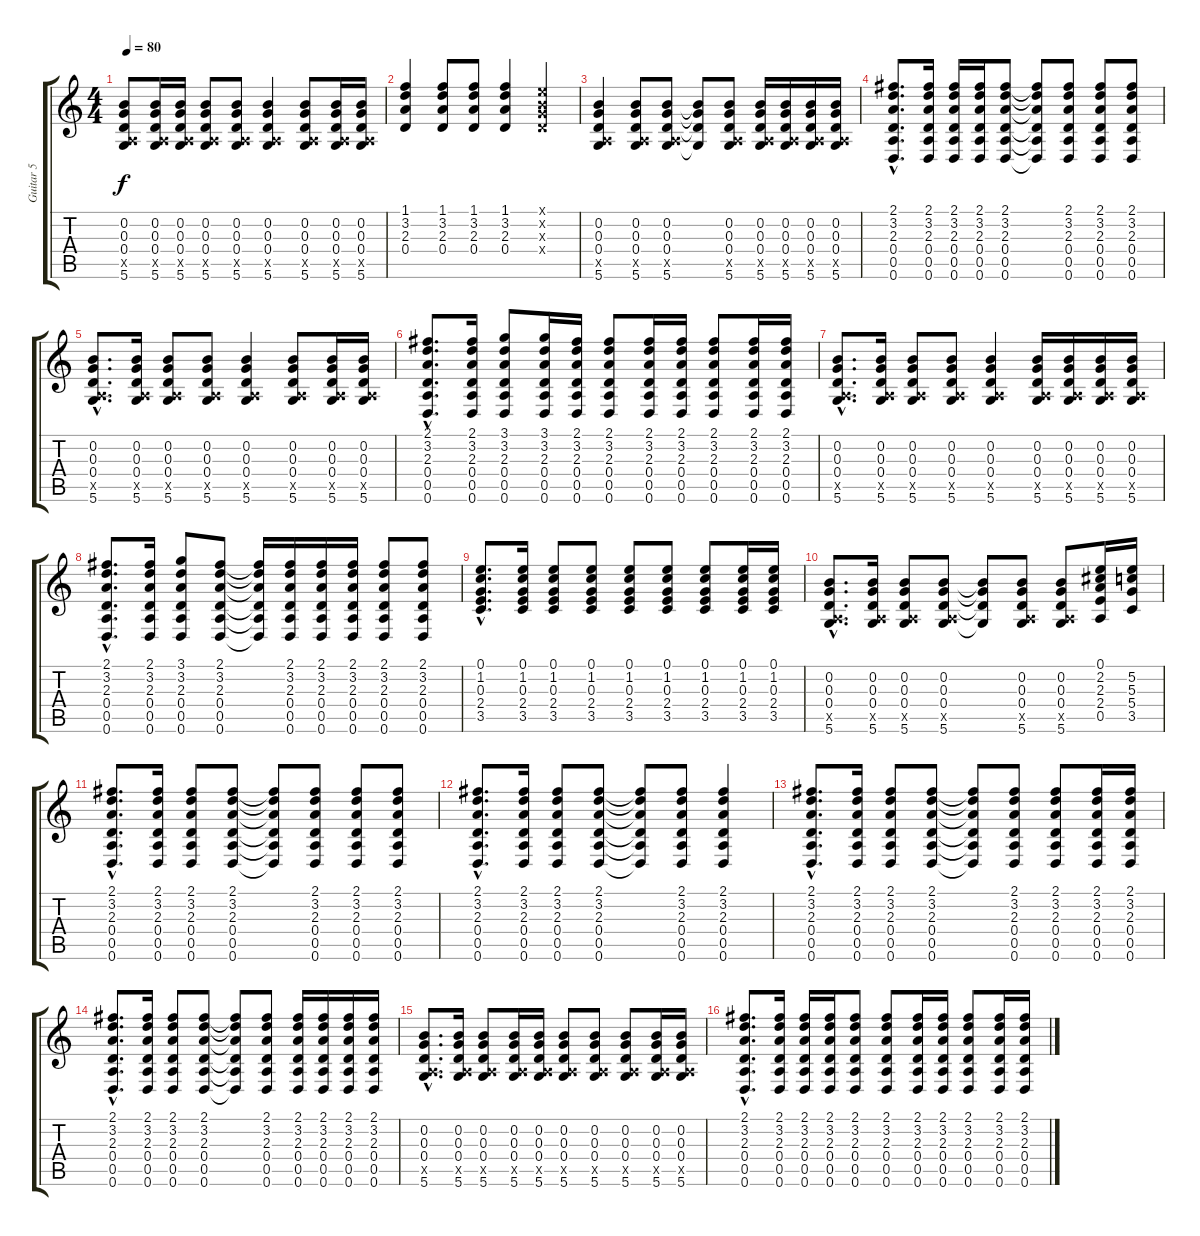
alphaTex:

\track ("Guitar 5" "Guitar 5") {instrument acousticguitarsteel}
\staff {score tabs}
\tuning (E4 B3 G3 D3 A2 D2) {hide}
\ts (4 4)
\tempo 80
\clef g2
\ks c
(0.2 0.3 0.4 0.5{x} 5.6).8{dy f} (0.2 0.3 0.4 0.5{x} 5.6).16 (0.2 0.3 0.4 0.5{x} 5.6).16 (0.2 0.3 0.4 0.5{x} 5.6).8 (0.2 0.3 0.4 0.5{x} 5.6).8 (0.2 0.3 0.4 0.5{x} 5.6).4 (0.2 0.3 0.4 0.5{x} 5.6).8 (0.2 0.3 0.4 0.5{x} 5.6).16 (0.2 0.3 0.4 0.5{x} 5.6).16 |
(1.1 3.2 2.3 0.4).4 (1.1 3.2 2.3 0.4).8 (1.1 3.2 2.3 0.4).8 (1.1 3.2 2.3 0.4).4 (0.1{x} 0.2{x} 0.3{x} 0.4{x}).4 |
(0.2 0.3 0.4 0.5{x} 5.6).4 (0.2 0.3 0.4 0.5{x} 5.6).8 (0.2 0.3 0.4 0.5{x} 5.6).8 (0.2{t} 0.3{t} 0.4{t} 5.6{t}).8 (0.2 0.3 0.4 0.5{x} 5.6).8 (0.2 0.3 0.4 0.5{x} 5.6).16 (0.2 0.3 0.4 0.5{x} 5.6).16 (0.2 0.3 0.4 0.5{x} 5.6).16 (0.2 0.3 0.4 0.5{x} 5.6).16 |
(2.1{hac} 3.2{hac} 2.3{hac} 0.4{hac} 0.5{hac} 0.6{hac}).8{d} (2.1 3.2 2.3 0.4 0.5 0.6).16 (2.1 3.2 2.3 0.4 0.5 0.6).16 (2.1 3.2 2.3 0.4 0.5 0.6).16 (2.1 3.2 2.3 0.4 0.5 0.6).8 (2.1{t} 3.2{t} 2.3{t} 0.4{t} 0.5{t} 0.6{t}).8 (2.1 3.2 2.3 0.4 0.5 0.6).8 (2.1 3.2 2.3 0.4 0.5 0.6).8 (2.1 3.2 2.3 0.4 0.5 0.6).8 |
(0.2{hac} 0.3{hac} 0.4{hac} 0.5{hac x} 5.6{hac}).8{d} (0.2 0.3 0.4 0.5{x} 5.6).16 (0.2 0.3 0.4 0.5{x} 5.6).8 (0.2 0.3 0.4 0.5{x} 5.6).8 (0.2 0.3 0.4 0.5{x} 5.6).4 (0.2 0.3 0.4 0.5{x} 5.6).8 (0.2 0.3 0.4 0.5{x} 5.6).16 (0.2 0.3 0.4 0.5{x} 5.6).16 |
(2.1{hac} 3.2{hac} 2.3{hac} 0.4{hac} 0.5{hac} 0.6{hac}).8{d} (2.1 3.2 2.3 0.4 0.5 0.6).16 (3.1 3.2 2.3 0.4 0.5 0.6).8 (3.1 3.2 2.3 0.4 0.5 0.6).16 (2.1 3.2 2.3 0.4 0.5 0.6).16 (2.1 3.2 2.3 0.4 0.5 0.6).8 (2.1 3.2 2.3 0.4 0.5 0.6).16 (2.1 3.2 2.3 0.4 0.5 0.6).16 (2.1 3.2 2.3 0.4 0.5 0.6).8 (2.1 3.2 2.3 0.4 0.5 0.6).16 (2.1 3.2 2.3 0.4 0.5 0.6).16 |
(0.2{hac} 0.3{hac} 0.4{hac} 0.5{hac x} 5.6{hac}).8{d} (0.2 0.3 0.4 0.5{x} 5.6).16 (0.2 0.3 0.4 0.5{x} 5.6).8 (0.2 0.3 0.4 0.5{x} 5.6).8 (0.2 0.3 0.4 0.5{x} 5.6).4 (0.2 0.3 0.4 0.5{x} 5.6).16 (0.2 0.3 0.4 0.5{x} 5.6).16 (0.2 0.3 0.4 0.5{x} 5.6).16 (0.2 0.3 0.4 0.5{x} 5.6).16 |
(2.1{hac} 3.2{hac} 2.3{hac} 0.4{hac} 0.5{hac} 0.6{hac}).8{d} (2.1 3.2 2.3 0.4 0.5 0.6).16 (3.1 3.2 2.3 0.4 0.5 0.6).8 (2.1 3.2 2.3 0.4 0.5 0.6).8 (2.1{t} 3.2{t} 2.3{t} 0.4{t} 0.5{t} 0.6{t}).16 (2.1 3.2 2.3 0.4 0.5 0.6).16 (2.1 3.2 2.3 0.4 0.5 0.6).16 (2.1 3.2 2.3 0.4 0.5 0.6).16 (2.1 3.2 2.3 0.4 0.5 0.6).8 (2.1 3.2 2.3 0.4 0.5 0.6).8 |
(0.1{hac} 1.2{hac} 0.3{hac} 2.4{hac} 3.5{hac}).8{d} (0.1 1.2 0.3 2.4 3.5).16 (0.1 1.2 0.3 2.4 3.5).8 (0.1 1.2 0.3 2.4 3.5).8 (0.1 1.2 0.3 2.4 3.5).8 (0.1 1.2 0.3 2.4 3.5).8 (0.1 1.2 0.3 2.4 3.5).8 (0.1 1.2 0.3 2.4 3.5).16 (0.1 1.2 0.3 2.4 3.5).16 |
(0.2{hac} 0.3{hac} 0.4{hac} 0.5{hac x} 5.6{hac}).8{d} (0.2 0.3 0.4 0.5{x} 5.6).16 (0.2 0.3 0.4 0.5{x} 5.6).8 (0.2 0.3 0.4 0.5{x} 5.6).8 (0.2{t} 0.3{t} 0.4{t} 5.6{t}).8 (0.2 0.3 0.4 0.5{x} 5.6).8 (0.2 0.3 0.4 0.5{x} 5.6).8 (0.1 2.2 2.3 2.4 0.5).16 (5.2 5.3 5.4 3.5).16 |
(2.1{hac} 3.2{hac} 2.3{hac} 0.4{hac} 0.5{hac} 0.6{hac}).8{d} (2.1 3.2 2.3 0.4 0.5 0.6).16 (2.1 3.2 2.3 0.4 0.5 0.6).8 (2.1 3.2 2.3 0.4 0.5 0.6).8 (2.1{t} 3.2{t} 2.3{t} 0.4{t} 0.5{t} 0.6{t}).8 (2.1 3.2 2.3 0.4 0.5 0.6).8 (2.1 3.2 2.3 0.4 0.5 0.6).8 (2.1 3.2 2.3 0.4 0.5 0.6).8 |
(2.1{hac} 3.2{hac} 2.3{hac} 0.4{hac} 0.5{hac} 0.6{hac}).8{d} (2.1 3.2 2.3 0.4 0.5 0.6).16 (2.1 3.2 2.3 0.4 0.5 0.6).8 (2.1 3.2 2.3 0.4 0.5 0.6).8 (2.1{t} 3.2{t} 2.3{t} 0.4{t} 0.5{t} 0.6{t}).8 (2.1 3.2 2.3 0.4 0.5 0.6).8 (2.1 3.2 2.3 0.4 0.5 0.6).4 |
(2.1{hac} 3.2{hac} 2.3{hac} 0.4{hac} 0.5{hac} 0.6{hac}).8{d} (2.1 3.2 2.3 0.4 0.5 0.6).16 (2.1 3.2 2.3 0.4 0.5 0.6).8 (2.1 3.2 2.3 0.4 0.5 0.6).8 (2.1{t} 3.2{t} 2.3{t} 0.4{t} 0.5{t} 0.6{t}).8 (2.1 3.2 2.3 0.4 0.5 0.6).8 (2.1 3.2 2.3 0.4 0.5 0.6).8 (2.1 3.2 2.3 0.4 0.5 0.6).16 (2.1 3.2 2.3 0.4 0.5 0.6).16 |
(2.1{hac} 3.2{hac} 2.3{hac} 0.4{hac} 0.5{hac} 0.6{hac}).8{d} (2.1 3.2 2.3 0.4 0.5 0.6).16 (2.1 3.2 2.3 0.4 0.5 0.6).8 (2.1 3.2 2.3 0.4 0.5 0.6).8 (2.1{t} 3.2{t} 2.3{t} 0.4{t} 0.5{t} 0.6{t}).8 (2.1 3.2 2.3 0.4 0.5 0.6).8 (2.1 3.2 2.3 0.4 0.5 0.6).16 (2.1 3.2 2.3 0.4 0.5 0.6).16 (2.1 3.2 2.3 0.4 0.5 0.6).16 (2.1 3.2 2.3 0.4 0.5 0.6).16 |
(0.2{hac} 0.3{hac} 0.4{hac} 0.5{hac x} 5.6{hac}).8{d} (0.2 0.3 0.4 0.5{x} 5.6).16 (0.2 0.3 0.4 0.5{x} 5.6).8 (0.2 0.3 0.4 0.5{x} 5.6).16 (0.2 0.3 0.4 0.5{x} 5.6).16 (0.2 0.3 0.4 0.5{x} 5.6).8 (0.2 0.3 0.4 0.5{x} 5.6).8 (0.2 0.3 0.4 0.5{x} 5.6).8 (0.2 0.3 0.4 0.5{x} 5.6).16 (0.2 0.3 0.4 0.5{x} 5.6).16 |
(2.1{hac} 3.2{hac} 2.3{hac} 0.4{hac} 0.5{hac} 0.6{hac}).8{d} (2.1 3.2 2.3 0.4 0.5 0.6).16 (2.1 3.2 2.3 0.4 0.5 0.6).16 (2.1 3.2 2.3 0.4 0.5 0.6).16 (2.1 3.2 2.3 0.4 0.5 0.6).8 (2.1 3.2 2.3 0.4 0.5 0.6).8 (2.1 3.2 2.3 0.4 0.5 0.6).16 (2.1 3.2 2.3 0.4 0.5 0.6).16 (2.1 3.2 2.3 0.4 0.5 0.6).8 (2.1 3.2 2.3 0.4 0.5 0.6).16 (2.1 3.2 2.3 0.4 0.5 0.6).16
